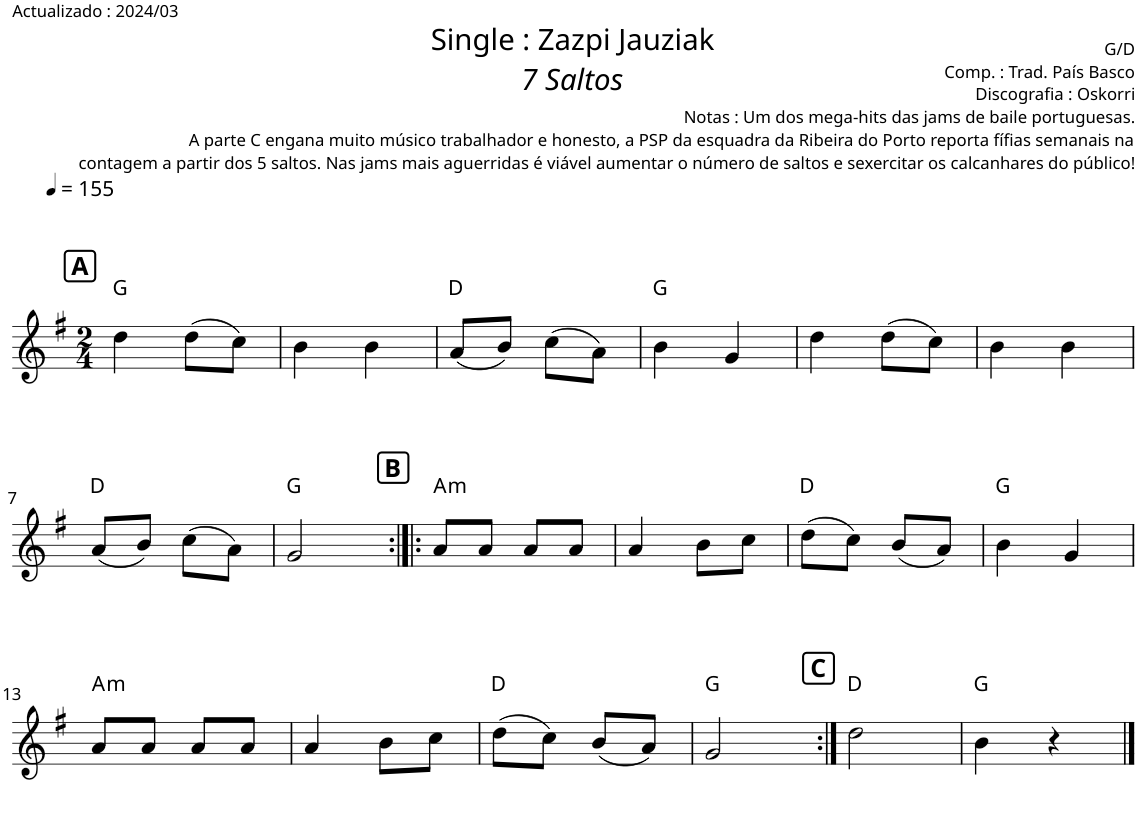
**kern	**harte
*part1	*part1
*staff1	*
*I"Piano	*
*I'Pno.	*
*clefG2	*
*k[f#]	*
*M2/4	*
*MM155	*
!!LO:REH:place=s1:a:B:cj:fs=12:t=A
=1	=1
4dd\	G:maj
(8dd\L	.
8cc\J)	.
=2	=2
4b\	.
4b\	.
=3	=3
(8a/L	D:maj
8b/J)	.
(8cc\L	.
8a\J)	.
=4	=4
4b\	G:maj
4g/	.
=5	=5
4dd\	.
(8dd\L	.
8cc\J)	.
=6	=6
4b\	.
4b\	.
!!LO:LB:g=z
=7	=7
(8a/L	D:maj
8b/J)	.
(8cc\L	.
8a\J)	.
=8	=8
2g/	G:maj
!!LO:REH:place=s1:a:B:cj:fs=12:t=B
=9:|!|:	=9:|!|:
!	!LO:H:kt=m
8a/L	A:min
8a/J	.
8a/L	.
8a/J	.
=10	=10
4a/	.
8b\L	.
8cc\J	.
=11	=11
(8dd\L	D:maj
8cc\J)	.
(8b/L	.
8a/J)	.
=12	=12
4b\	G:maj
4g/	.
!!LO:LB:g=z
=13	=13
!	!LO:H:kt=m
8a/L	A:min
8a/J	.
8a/L	.
8a/J	.
=14	=14
4a/	.
8b\L	.
8cc\J	.
=15	=15
(8dd\L	D:maj
8cc\J)	.
(8b/L	.
8a/J)	.
=16	=16
2g/	G:maj
!!LO:REH:place=s1:a:B:cj:fs=12:t=C
=17:|!	=17:|!
2dd\	D:maj
=18	=18
4b\	G:maj
4r	.
==	==
*-	*-
